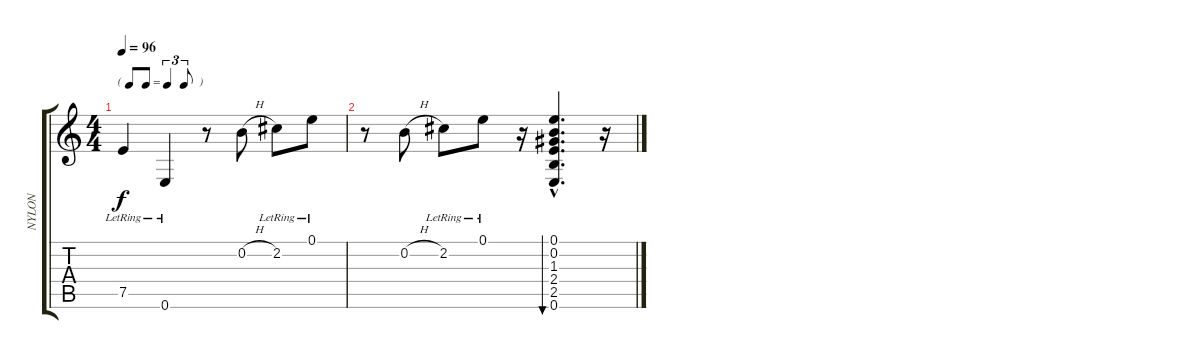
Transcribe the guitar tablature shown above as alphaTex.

\track ("NYLON" "NYLON") {instrument electricguitarjazz}
\staff {score tabs}
\tuning (E4 B3 G3 D3 A2 E2) {hide}
\ts (4 4)
\tf triplet8th
\tempo 96
\clef g2
\ks c
7.5{lr}.4{dy f} 0.6{lr}.4 r.8 0.2{h}.8 2.2{lr}.8 0.1{lr}.8 |
r.8 0.2{h}.8 2.2{lr}.8 0.1{lr}.8 r.16 (0.1{hac} 0.2{hac} 1.3{hac} 2.4{hac} 2.5{hac} 0.6{hac}).4{d bu 120} r.16
